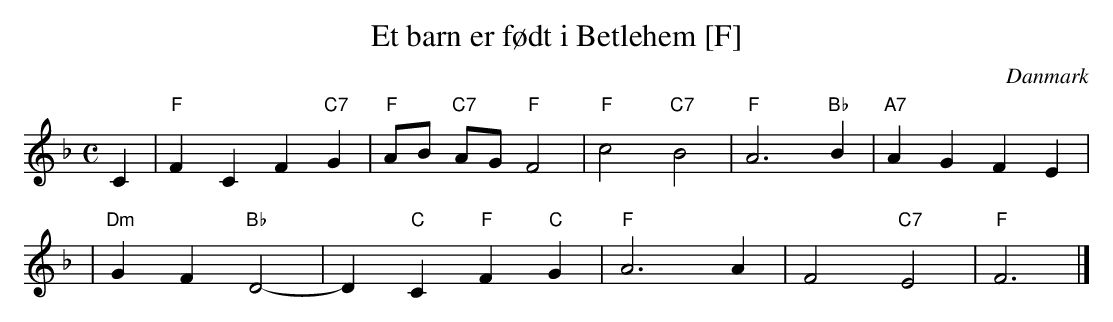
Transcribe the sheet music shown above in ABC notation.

X:1
T: Et barn er født i Betlehem [F]
O: Danmark
M: C
L: 1/8
K: F
C2 \
| "F"F2 C2 F2 "C7"G2 \
| "F"AB "C7"AG "F"F4 \
| "F"c4 "C7"B4 \
| "F"A6 "Bb"B2 \
| "A7"A2 G2 F2 E2 |
| "Dm"G2 F2 "Bb"D4- \
| D2 "C"C2 "F"F2 "C"G2 \
| "F"A6 A2 \
| F4 "C7"E4 \
| "F"F6 |]
